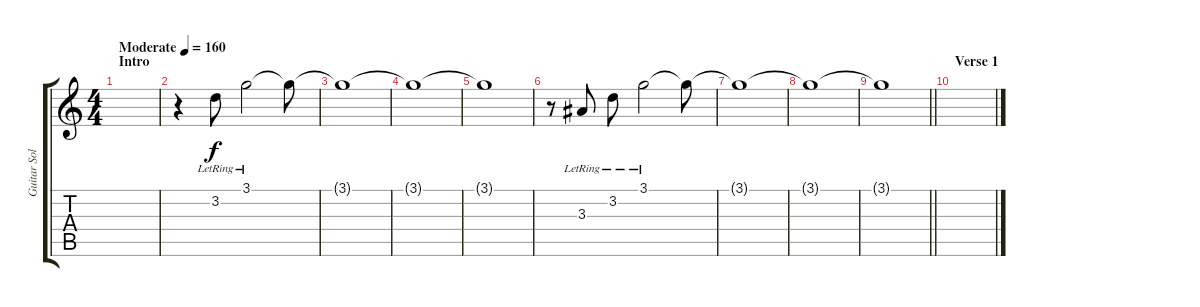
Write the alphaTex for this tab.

\track ("Guitar Solo" "Guitar Sol") {instrument electricguitarmuted}
\staff {score tabs}
\tuning (E4 B3 G3 D3 A2 D2) {hide}
\ts (4 4)
\section ("" "Intro")
\tempo (160 "Moderate")
\clef g2
\ks c
|
r.4 3.2{lr}.8 3.1{lr}.2 3.1{t}.8 |
3.1{t}.1 |
3.1{t}.1 |
3.1{t}.1 |
r.8 3.3{lr}.8 3.2{lr}.8 3.1{lr}.2 3.1{t}.8 |
3.1{t}.1 |
3.1{t}.1 |
\barLineRight lightlight
3.1{t}.1 |
\section ("" "Verse 1")
